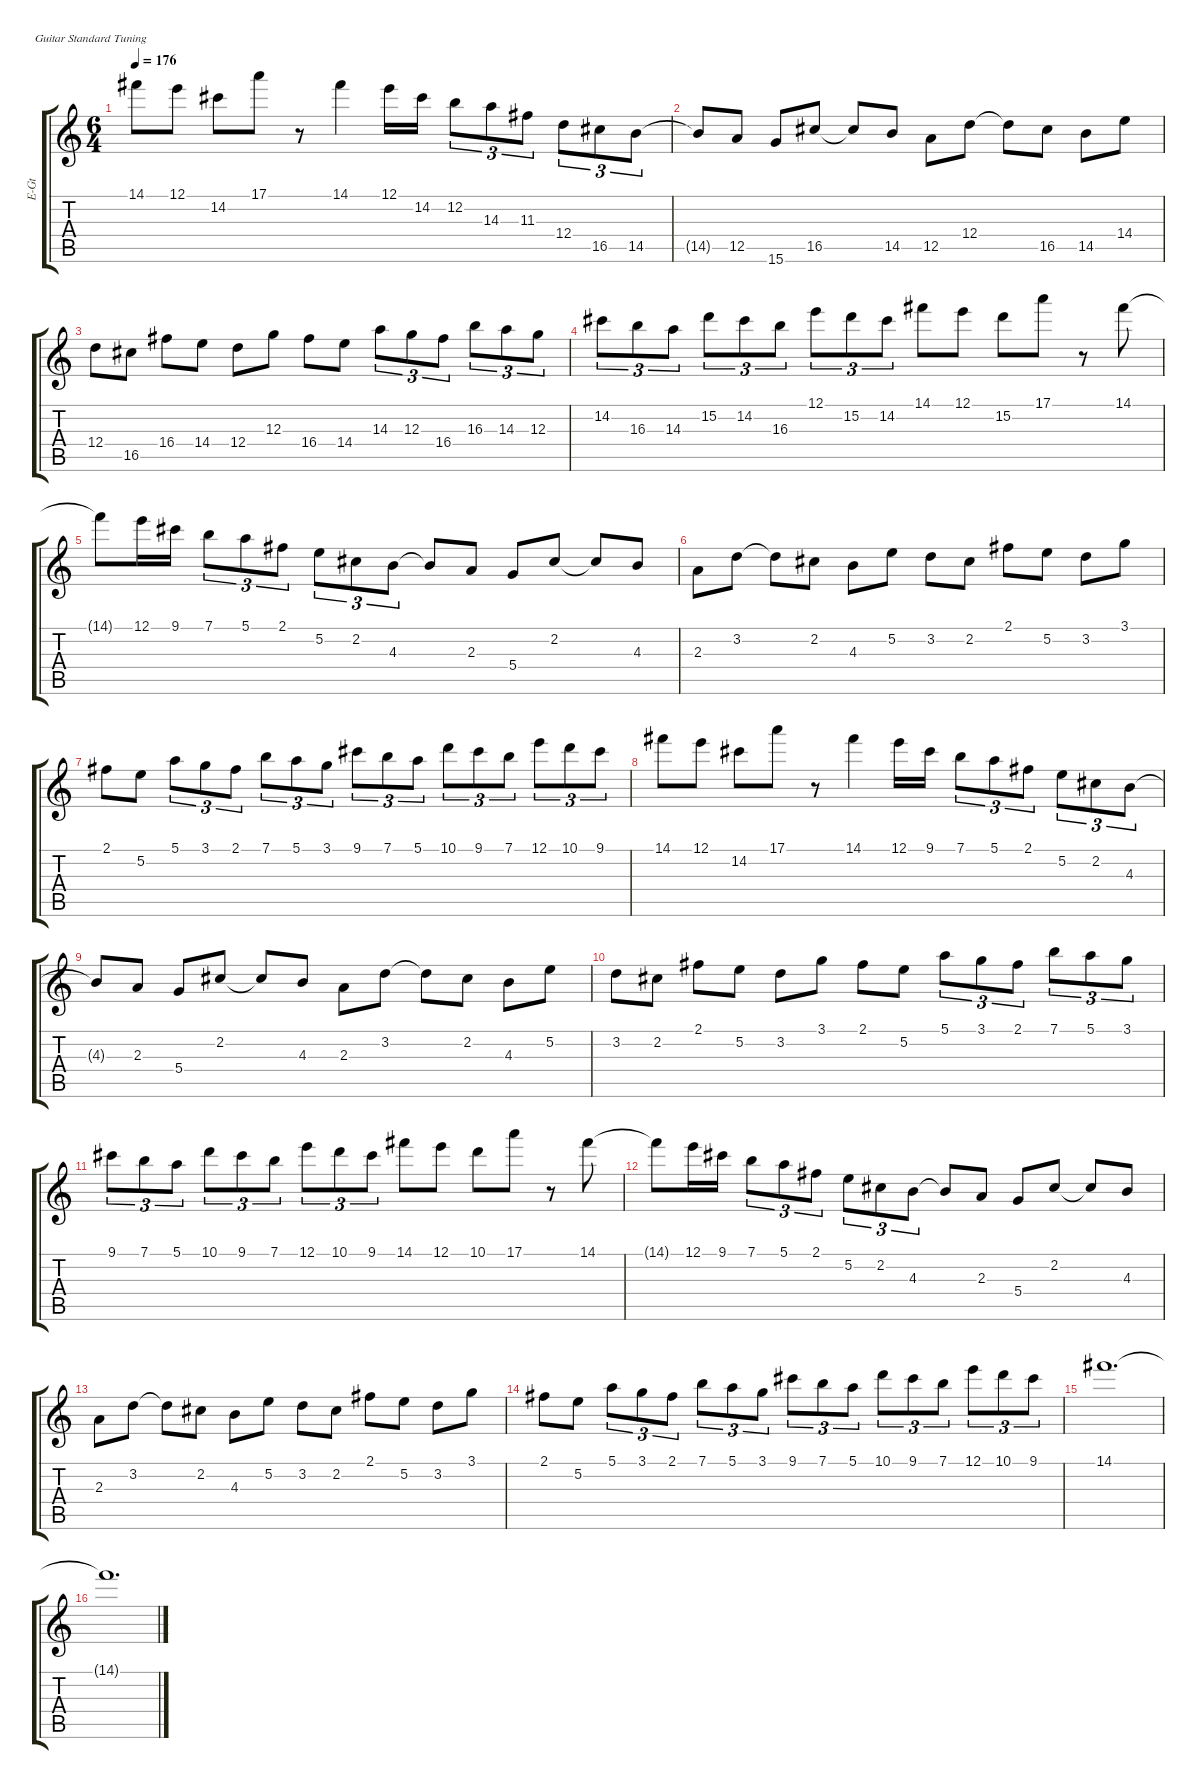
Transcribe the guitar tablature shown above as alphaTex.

\hideDynamics
\bracketExtendMode groupsimilarinstruments
\otherSystemsTrackNameOrientation horizontal
\track ("Guitar" "E-Gt") {defaultSystemsLayout 4 mute instrument overdrivenguitar}
\staff {score tabs}
\tuning (E4 B3 G3 D3 A2 E2)
\ts (6 4)
\tempo 176
\clef g2
\ks c
14.1{acc #}.8{dy f beam Down} 12.1.8{beam Down} 14.2{acc #}.8{beam Down} 17.1.8{beam Down} r.8{beam Down} 14.1{acc #}.4{beam Down} 12.1.16{beam Down} 14.2{acc #}.16{beam Down} 12.2.8{tu (3 2) beam Down} 14.3.8{tu (3 2) beam Down} 11.3{acc #}.8{tu (3 2) beam Down} 12.4.8{tu (3 2) beam Down} 16.5{acc #}.8{tu (3 2) beam Down} 14.5.8{tu (3 2) beam Down} |
14.5{t}.8{beam Up} 12.5.8{beam Up} 15.6.8{beam Up} 16.5{acc #}.8{beam Up} 16.5{t acc #}.8{beam Up} 14.5.8{beam Up} 12.5.8{beam Down} 12.4.8{beam Down} 12.4{t}.8{beam Down} 16.5{acc #}.8{beam Down} 14.5.8{beam Down} 14.4.8{beam Down} |
12.4.8{beam Down} 16.5{acc #}.8{beam Down} 16.4{acc #}.8{beam Down} 14.4.8{beam Down} 12.4.8{beam Down} 12.3.8{beam Down} 16.4{acc #}.8{beam Down} 14.4.8{beam Down} 14.3.8{tu (3 2) beam Down} 12.3.8{tu (3 2) beam Down} 16.4{acc #}.8{tu (3 2) beam Down} 16.3.8{tu (3 2) beam Down} 14.3.8{tu (3 2) beam Down} 12.3.8{tu (3 2) beam Down} |
14.2{acc #}.8{tu (3 2) beam Down} 16.3.8{tu (3 2) beam Down} 14.3.8{tu (3 2) beam Down} 15.2.8{tu (3 2) beam Down} 14.2{acc #}.8{tu (3 2) beam Down} 16.3.8{tu (3 2) beam Down} 12.1.8{tu (3 2) beam Down} 15.2.8{tu (3 2) beam Down} 14.2{acc #}.8{tu (3 2) beam Down} 14.1{acc #}.8{beam Down} 12.1.8{beam Down} 15.2.8{beam Down} 17.1.8{beam Down} r.8{beam Down} 14.1{acc #}.8{beam Down} |
14.1{t acc #}.8{beam Down} 12.1.16{beam Down} 9.1{acc #}.16{beam Down} 7.1.8{tu (3 2) beam Down} 5.1.8{tu (3 2) beam Down} 2.1{acc #}.8{tu (3 2) beam Down} 5.2.8{tu (3 2) beam Down} 2.2{acc #}.8{tu (3 2) beam Down} 4.3.8{tu (3 2) beam Down} 4.3{t}.8{beam Up} 2.3.8{beam Up} 5.4.8{beam Up} 2.2{acc #}.8{beam Up} 2.2{t acc #}.8{beam Up} 4.3.8{beam Up} |
2.3.8{beam Down} 3.2.8{beam Down} 3.2{t}.8{beam Down} 2.2{acc #}.8{beam Down} 4.3.8{beam Down} 5.2.8{beam Down} 3.2.8{beam Down} 2.2{acc #}.8{beam Down} 2.1{acc #}.8{beam Down} 5.2.8{beam Down} 3.2.8{beam Down} 3.1.8{beam Down} |
2.1{acc #}.8{beam Down} 5.2.8{beam Down} 5.1.8{tu (3 2) beam Down} 3.1.8{tu (3 2) beam Down} 2.1{acc #}.8{tu (3 2) beam Down} 7.1.8{tu (3 2) beam Down} 5.1.8{tu (3 2) beam Down} 3.1.8{tu (3 2) beam Down} 9.1{acc #}.8{tu (3 2) beam Down} 7.1.8{tu (3 2) beam Down} 5.1.8{tu (3 2) beam Down} 10.1.8{tu (3 2) beam Down} 9.1{acc #}.8{tu (3 2) beam Down} 7.1.8{tu (3 2) beam Down} 12.1.8{tu (3 2) beam Down} 10.1.8{tu (3 2) beam Down} 9.1{acc #}.8{tu (3 2) beam Down} |
14.1{acc #}.8{beam Down} 12.1.8{beam Down} 14.2{acc #}.8{beam Down} 17.1.8{beam Down} r.8{beam Down} 14.1{acc #}.4{beam Down} 12.1.16{beam Down} 9.1{acc #}.16{beam Down} 7.1.8{tu (3 2) beam Down} 5.1.8{tu (3 2) beam Down} 2.1{acc #}.8{tu (3 2) beam Down} 5.2.8{tu (3 2) beam Down} 2.2{acc #}.8{tu (3 2) beam Down} 4.3.8{tu (3 2) beam Down} |
4.3{t}.8{beam Up} 2.3.8{beam Up} 5.4.8{beam Up} 2.2{acc #}.8{beam Up} 2.2{t acc #}.8{beam Up} 4.3.8{beam Up} 2.3.8{beam Down} 3.2.8{beam Down} 3.2{t}.8{beam Down} 2.2{acc #}.8{beam Down} 4.3.8{beam Down} 5.2.8{beam Down} |
3.2.8{beam Down} 2.2{acc #}.8{beam Down} 2.1{acc #}.8{beam Down} 5.2.8{beam Down} 3.2.8{beam Down} 3.1.8{beam Down} 2.1{acc #}.8{beam Down} 5.2.8{beam Down} 5.1.8{tu (3 2) beam Down} 3.1.8{tu (3 2) beam Down} 2.1{acc #}.8{tu (3 2) beam Down} 7.1.8{tu (3 2) beam Down} 5.1.8{tu (3 2) beam Down} 3.1.8{tu (3 2) beam Down} |
9.1{acc #}.8{tu (3 2) beam Down} 7.1.8{tu (3 2) beam Down} 5.1.8{tu (3 2) beam Down} 10.1.8{tu (3 2) beam Down} 9.1{acc #}.8{tu (3 2) beam Down} 7.1.8{tu (3 2) beam Down} 12.1.8{tu (3 2) beam Down} 10.1.8{tu (3 2) beam Down} 9.1{acc #}.8{tu (3 2) beam Down} 14.1{acc #}.8{beam Down} 12.1.8{beam Down} 10.1.8{beam Down} 17.1.8{beam Down} r.8{beam Down} 14.1{acc #}.8{beam Down} |
14.1{t acc #}.8{beam Down} 12.1.16{beam Down} 9.1{acc #}.16{beam Down} 7.1.8{tu (3 2) beam Down} 5.1.8{tu (3 2) beam Down} 2.1{acc #}.8{tu (3 2) beam Down} 5.2.8{tu (3 2) beam Down} 2.2{acc #}.8{tu (3 2) beam Down} 4.3.8{tu (3 2) beam Down} 4.3{t}.8{beam Up} 2.3.8{beam Up} 5.4.8{beam Up} 2.2{acc #}.8{beam Up} 2.2{t acc #}.8{beam Up} 4.3.8{beam Up} |
2.3.8{beam Down} 3.2.8{beam Down} 3.2{t}.8{beam Down} 2.2{acc #}.8{beam Down} 4.3.8{beam Down} 5.2.8{beam Down} 3.2.8{beam Down} 2.2{acc #}.8{beam Down} 2.1{acc #}.8{beam Down} 5.2.8{beam Down} 3.2.8{beam Down} 3.1.8{beam Down} |
2.1{acc #}.8{beam Down} 5.2.8{beam Down} 5.1.8{tu (3 2) beam Down} 3.1.8{tu (3 2) beam Down} 2.1{acc #}.8{tu (3 2) beam Down} 7.1.8{tu (3 2) beam Down} 5.1.8{tu (3 2) beam Down} 3.1.8{tu (3 2) beam Down} 9.1{acc #}.8{tu (3 2) beam Down} 7.1.8{tu (3 2) beam Down} 5.1.8{tu (3 2) beam Down} 10.1.8{tu (3 2) beam Down} 9.1{acc #}.8{tu (3 2) beam Down} 7.1.8{tu (3 2) beam Down} 12.1.8{tu (3 2) beam Down} 10.1.8{tu (3 2) beam Down} 9.1{acc #}.8{tu (3 2) beam Down} |
14.1{acc #}.1{d beam Down} |
14.1{t acc #}.1{d beam Down}
